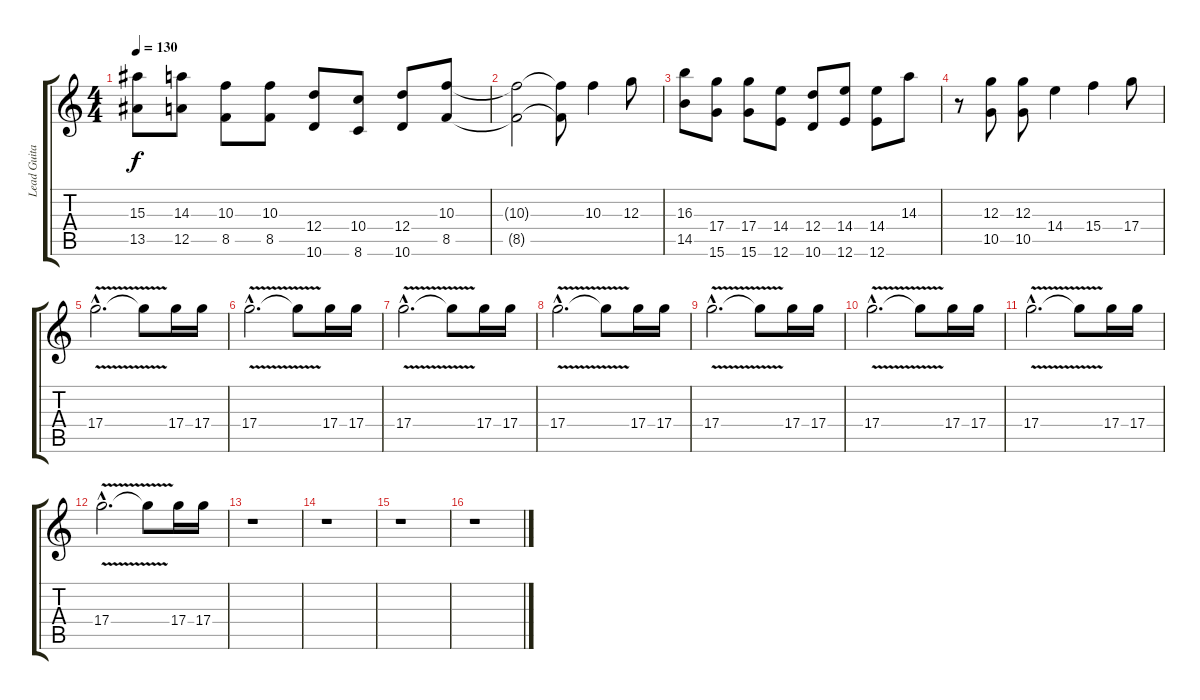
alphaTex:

\track ("Lead Guitar" "Lead Guita") {instrument distortionguitar}
\staff {score tabs}
\tuning (E4 B3 G3 D3 A2 E2) {hide}
\ts (4 4)
\tempo 130
\clef g2
\ks c
(15.3 13.5).8{dy f} (14.3 12.5).8 (10.3 8.5).8 (10.3 8.5).8 (12.4 10.6).8 (10.4 8.6).8 (12.4 10.6).8 (10.3 8.5).8 |
(10.3{t} 8.5{t}).2 (10.3{t} 8.5{t}).8 10.3.4 12.3.8 |
(16.3 14.5).8 (17.4 15.6).8 (17.4 15.6).8 (14.4 12.6).8 (12.4 10.6).8 (14.4 12.6).8 (14.4 12.6).8 14.3.8 |
r.8 (12.3 10.5).8 (12.3 10.5).8 14.4.4 15.4.4 17.4.8 |
17.4{v hac}.2{d} 17.4{t}.8 17.4.16 17.4.16 |
17.4{v hac}.2{d} 17.4{t}.8 17.4.16 17.4.16 |
17.4{v hac}.2{d} 17.4{t}.8 17.4.16 17.4.16 |
17.4{v hac}.2{d} 17.4{t}.8 17.4.16 17.4.16 |
17.4{v hac}.2{d} 17.4{t}.8 17.4.16 17.4.16 |
17.4{v hac}.2{d} 17.4{t}.8 17.4.16 17.4.16 |
17.4{v hac}.2{d} 17.4{t}.8 17.4.16 17.4.16 |
17.4{v hac}.2{d} 17.4{t}.8 17.4.16 17.4.16 |
r.1 |
r.1 |
r.1 |
r.1
